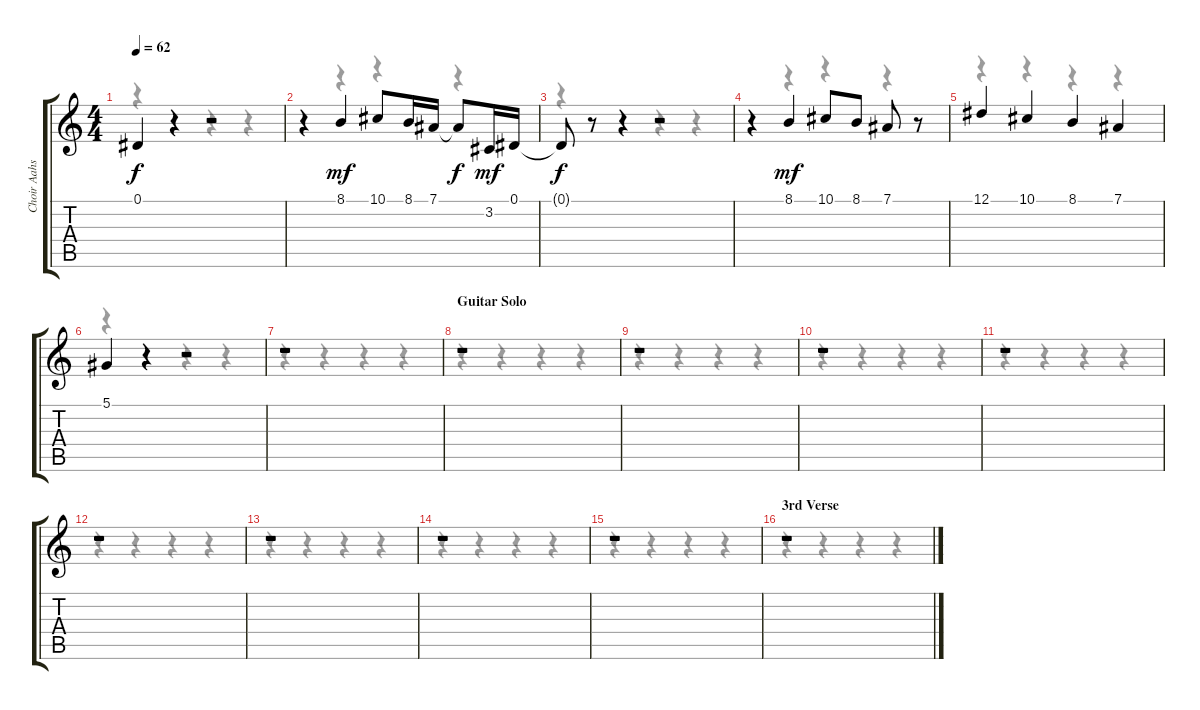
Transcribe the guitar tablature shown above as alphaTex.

\track ("Choir Aahs (Duff_Izzy)" "Choir Aahs") {instrument choiraahs}
\staff {score tabs}
\tuning (Eb4 Bb3 Gb3 Db3 Ab2 Eb2) {hide}
\voice
\ts (4 4)
\tempo 62
\clef g2
\ks c
0.1{t}.4{dy f} r.4 r.2 |
r.4 8.1.4{dy mf} 10.1.8 8.1.16 7.1.16 7.1{t}.8{dy f} 3.2.16{dy mf} 0.1.16 |
0.1{t}.8{dy f} r.8 r.4 r.2 |
r.4 8.1.4{dy mf} 10.1.8 8.1.8 7.1.8 r.8 |
12.1.4 10.1.4 8.1.4 7.1.4 |
5.1.4 r.4 r.2 |
r.1 |
\section ("" "Guitar Solo")
r.1 |
r.1 |
r.1 |
r.1 |
r.1 |
r.1 |
r.1 |
r.1 |
\section ("" "3rd Verse")
r.1
\voice
\clef g2
\ottava regular
\simile none
\ks c
r.4{dy f} r.4 r.4 r.4 |
r.4 r.4 r.4 r.4 |
r.4 r.4 r.4 r.4 |
r.4 r.4 r.4 r.4 |
r.4 r.4 r.4 r.4 |
r.4 r.4 r.4 r.4 |
r.4 r.4 r.4 r.4 |
r.4 r.4 r.4 r.4 |
r.4 r.4 r.4 r.4 |
r.4 r.4 r.4 r.4 |
r.4 r.4 r.4 r.4 |
r.4 r.4 r.4 r.4 |
r.4 r.4 r.4 r.4 |
r.4 r.4 r.4 r.4 |
r.4 r.4 r.4 r.4 |
r.4 r.4 r.4 r.4
